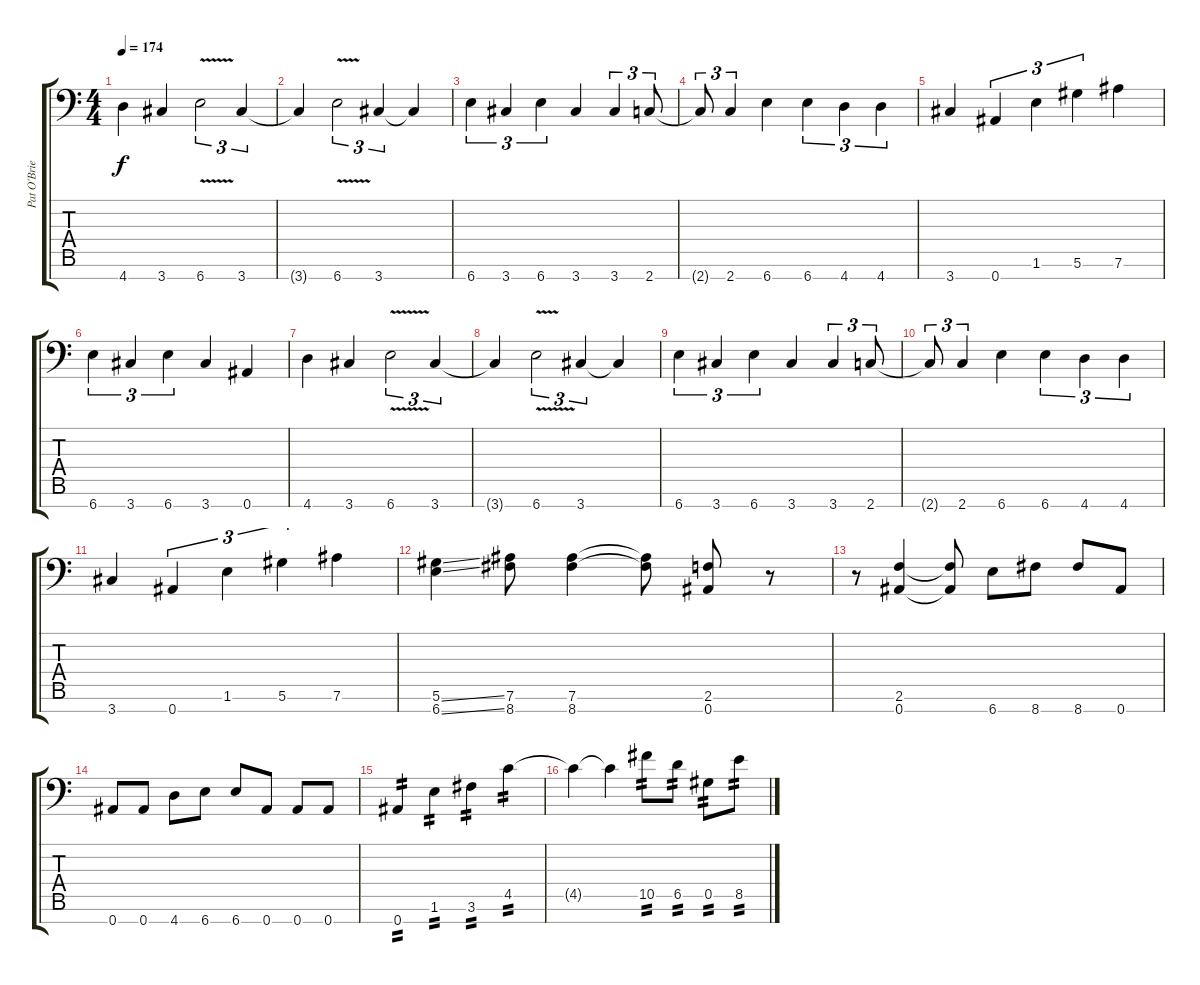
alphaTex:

\track ("Pat O'Brien" "Pat O'Brie") {instrument distortionguitar}
\staff {score tabs}
\tuning (Eb4 Bb3 Gb3 Db3 Ab2 Eb2 Bb1) {hide}
\ts (4 4)
\tempo 174
\clef f4
\ks c
4.7.4{dy f} 3.7.4 6.7{v}.2{tu (3 2)} 3.7.4{tu (3 2)} |
3.7{t}.4 6.7{v}.2{tu (3 2)} 3.7.4{tu (3 2)} 3.7{t}.4 |
6.7.4{tu (3 2)} 3.7.4{tu (3 2)} 6.7.4{tu (3 2)} 3.7.4 3.7.4{tu (3 2)} 2.7.8{tu (3 2)} |
2.7{t}.8{tu (3 2)} 2.7.4{tu (3 2)} 6.7.4 6.7.4{tu (3 2)} 4.7.4{tu (3 2)} 4.7.4{tu (3 2)} |
3.7.4 0.7.4{tu (3 2)} 1.6.4{tu (3 2)} 5.6.4{tu (3 2)} 7.6.4 |
6.7.4{tu (3 2)} 3.7.4{tu (3 2)} 6.7.4{tu (3 2)} 3.7.4 0.7.4 |
4.7.4 3.7.4 6.7{v}.2{tu (3 2)} 3.7.4{tu (3 2)} |
3.7{t}.4 6.7{v}.2{tu (3 2)} 3.7.4{tu (3 2)} 3.7{t}.4 |
6.7.4{tu (3 2)} 3.7.4{tu (3 2)} 6.7.4{tu (3 2)} 3.7.4 3.7.4{tu (3 2)} 2.7.8{tu (3 2)} |
2.7{t}.8{tu (3 2)} 2.7.4{tu (3 2)} 6.7.4 6.7.4{tu (3 2)} 4.7.4{tu (3 2)} 4.7.4{tu (3 2)} |
3.7.4 0.7.4{tu (3 2)} 1.6.4{tu (3 2)} 5.6.4{tu (3 2)} 7.6.4 |
(5.6{ss} 6.7{ss}).4 (7.6 8.7).8 (7.6 8.7).4 (7.6{t} 8.7{t}).8 (2.6 0.7).8 r.8 |
r.8 (2.6 0.7).4 (2.6{t} 0.7{t}).8 6.7.8 8.7.8 8.7.8 0.7.8 |
0.7.8 0.7.8 4.7.8 6.7.8 6.7.8 0.7.8 0.7.8 0.7.8 |
0.7.4{tp 2} 1.6.4{tp 2} 3.6.4{tp 2} 4.5.4{tp 2} |
4.5{t}.4 4.5{t}.4 10.5.8{tp 2} 6.5.8{tp 2} 0.5.8{tp 2} 8.5.8{tp 2}
